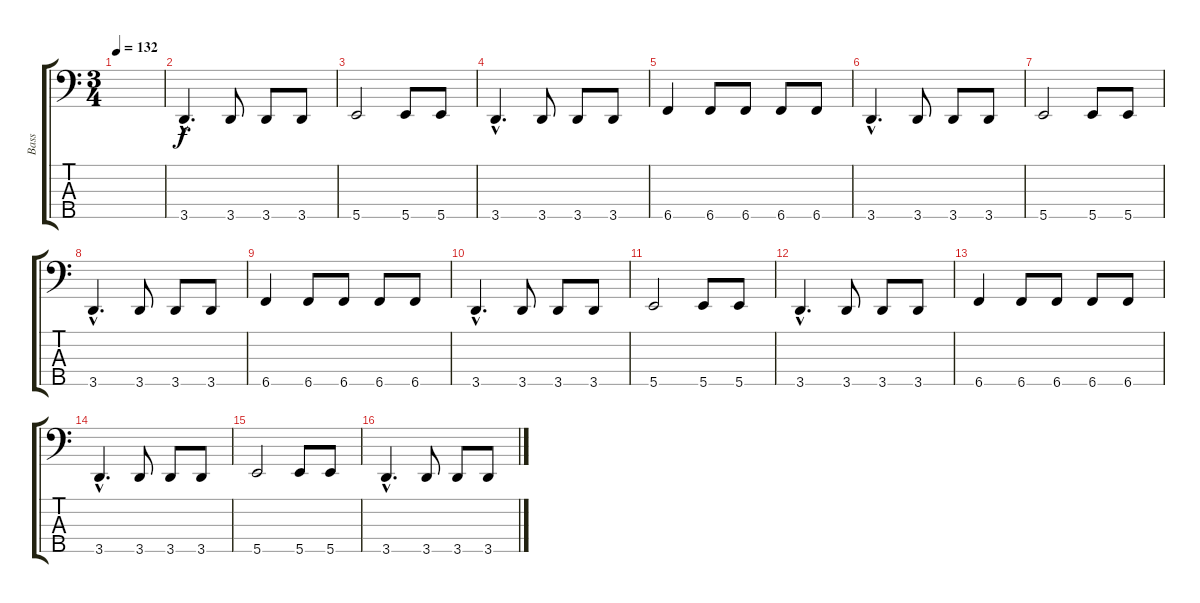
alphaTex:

\track ("Bass" "Bass") {instrument electricbassfinger}
\staff {score tabs}
\tuning (G2 D2 A1 E1 B0) {hide}
\ts (3 4)
\tempo 132
\clef f4
\ks c
|
3.5{hac}.4{d} 3.5.8 3.5.8 3.5.8 |
5.5.2 5.5.8 5.5.8 |
3.5{hac}.4{d} 3.5.8 3.5.8 3.5.8 |
6.5.4 6.5.8 6.5.8 6.5.8 6.5.8 |
3.5{hac}.4{d} 3.5.8 3.5.8 3.5.8 |
5.5.2 5.5.8 5.5.8 |
3.5{hac}.4{d} 3.5.8 3.5.8 3.5.8 |
6.5.4 6.5.8 6.5.8 6.5.8 6.5.8 |
3.5{hac}.4{d} 3.5.8 3.5.8 3.5.8 |
5.5.2 5.5.8 5.5.8 |
3.5{hac}.4{d} 3.5.8 3.5.8 3.5.8 |
6.5.4 6.5.8 6.5.8 6.5.8 6.5.8 |
3.5{hac}.4{d} 3.5.8 3.5.8 3.5.8 |
5.5.2 5.5.8 5.5.8 |
3.5{hac}.4{d} 3.5.8 3.5.8 3.5.8
